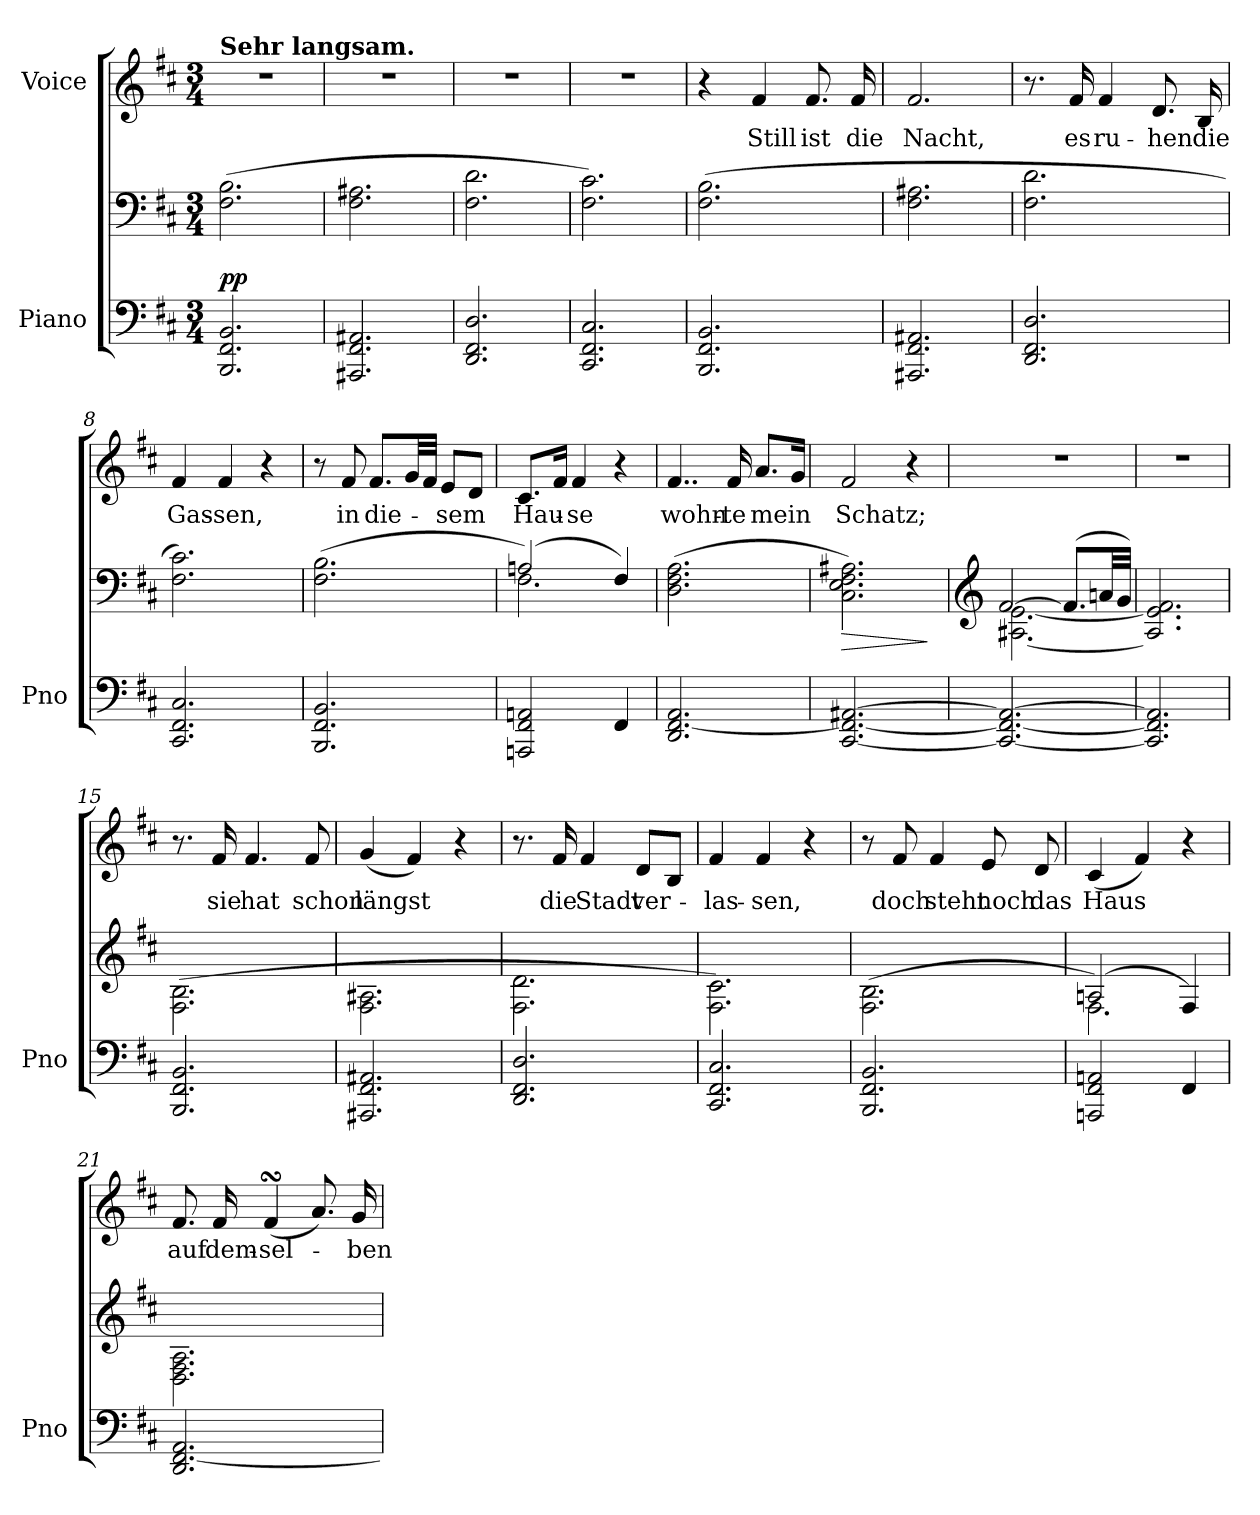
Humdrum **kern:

**kern	**kern	**dynam	**kern	**text
*part2	*part2	*part2	*part1	*part1
*staff3	*staff2	*staff2/3	*staff1	*staff1
*I"Piano	*	*	*I"Voice	*
*I'Pno	*	*	*	*
*clefF4	*clefF4	*	*clefG2	*
*k[f#c#]	*k[f#c#]	*	*k[f#c#]	*
*M3/4	*M3/4	*	*M3/4	*
=1	=1	=1	=1	=1
!	!	!	!LO:TX:a:B:t=Sehr langsam.	!
!	!	!LO:DY:a=2	!	!
2.BBB/ 2.FF#/ 2.BB/	(2.F#\ 2.B\	pp	2.r	.
=2	=2	=2	=2	=2
2.AAA#X/ 2.FF#/ 2.AA#X/	2.F#\ 2.A#X\	.	2.r	.
=3	=3	=3	=3	=3
2.DD/ 2.FF#/ 2.D/	2.F#\ 2.d\	.	2.r	.
=4	=4	=4	=4	=4
2.CC#/ 2.FF#/ 2.C#/	2.F#\ 2.c#\)	.	2.r	.
=5	=5	=5	=5	=5
2.BBB/ 2.FF#/ 2.BB/	(2.F#\ 2.B\	.	4r	.
!	!	!	!	!LO:LY:b
.	.	.	4f#/	Still
!	!	!	!	!LO:LY:b
.	.	.	8.f#/	ist
!	!	!	!	!LO:LY:b
.	.	.	16f#/	die
=6	=6	=6	=6	=6
!	!	!	!	!LO:LY:b
2.AAA#X/ 2.FF#/ 2.AA#X/	2.F#\ 2.A#X\	.	2.f#/	Nacht,
=7	=7	=7	=7	=7
2.DD/ 2.FF#/ 2.D/	2.F#\ 2.d\	.	8.r	.
!	!	!	!	!LO:LY:b
.	.	.	16f#/	es
!	!	!	!	!LO:LY:b
.	.	.	4f#/	ru-
!	!	!	!	!LO:LY:b
.	.	.	8.d/	-hen
!	!	!	!	!LO:LY:b
.	.	.	16B/	die
=8	=8	=8	=8	=8
!	!	!	!	!LO:LY:b
2.CC#/ 2.FF#/ 2.C#/	2.F#\ 2.c#\)	.	4f#/	Gas-
!	!	!	!	!LO:LY:b
.	.	.	4f#/	-sen,
.	.	.	4r	.
!!LO:LB:g=z
=9	=9	=9	=9	=9
2.BBB/ 2.FF#/ 2.BB/	(2.F#\ 2.B\	.	8r	.
!	!	!	!	!LO:LY:b
.	.	.	8f#/	in
!	!	!	!	!LO:LY:b
.	.	.	8.f#/L	die-
.	.	.	32g/LL	.
.	.	.	32f#/JJJ	.
!	!	!	!	!LO:LY:b
.	.	.	8e/L	-sem
.	.	.	8d/J	.
=10	=10	=10	=10	=10
*	*^	*	*	*
!	!	!	!	!	!LO:LY:b
2AAAn/ 2FF#/ 2AAn/	(2An/)	2.F#\	.	8.c#/L	Hau-
.	.	.	.	16f#/Jk	.
!	!	!	!	!	!LO:LY:b
.	.	.	.	4f#/	se
4FF#/	4F#/)	.	.	4r	.
*	*v	*v	*	*	*
=11	=11	=11	=11	=11
!	!	!	!	!LO:LY:b
2.DD/ [<2.FF#/ 2.AA/	(2.D\ 2.F#\ 2.A\	.	4..f#/	wohn-
!	!	!	!	!LO:LY:b
.	.	.	16f#/	-te
!	!	!	!	!LO:LY:b
.	.	.	8.a/L	mein
.	.	.	16g/Jk	.
=12	=12	=12	=12	=12
!	!	!LO:HP:b	!	!LO:LY:b
[2.CC#/ 2.FF#/_ [2.AA#X/	2.C#\ 2.E\ 2.F#\ 2.A#X\)	>	2f#/	Schatz;
.	.	.	4r	.
.	.	]	.	.
=13	=13	=13	=13	=13
*	*clefG2	*	*	*
*	*^	*	*	*
2.CC#/_ 2.FF#/_ 2.AA#/_	[2f#/	[2.A#X\ [2.e\	.	2.r	.
.	(8.f#/L]	.	.	.	.
.	32an/LL	.	.	.	.
.	32g/JJJ)	.	.	.	.
=14	=14	=14	=14	=14	=14
2.CC#/] 2.FF#/] 2.AA#/]	2.ryy	2.A#/] 2.e/] 2.f#/	.	2.r	.
*	*v	*v	*	*	*
=15	=15	=15	=15	=15
2.BBB/ 2.FF#/ 2.BB/	(2.F#\ 2.B\	.	8.r	.
!	!	!	!	!LO:LY:b
.	.	.	16f#/	sie
!	!	!	!	!LO:LY:b
.	.	.	4.f#/	hat
!	!	!	!	!LO:LY:b
.	.	.	8f#/	schon
!!LO:LB:g=z
=16	=16	=16	=16	=16
!	!	!	!	!LO:LY:b
2.AAA#X/ 2.FF#/ 2.AA#X/	2.F#\ 2.A#X\	.	(4g/	längst
.	.	.	4f#/)	.
.	.	.	4r	.
=17	=17	=17	=17	=17
2.DD/ 2.FF#/ 2.D/	2.F#\ 2.d\	.	8.r	.
!	!	!	!	!LO:LY:b
.	.	.	16f#/	die
!	!	!	!	!LO:LY:b
.	.	.	4f#/	Stadt
!	!	!	!	!LO:LY:b
.	.	.	8d/L	ver-
.	.	.	8B/J	.
=18	=18	=18	=18	=18
!	!	!	!	!LO:LY:b
2.CC#/ 2.FF#/ 2.C#/	2.F#\ 2.c#\)	.	4f#/	las-
!	!	!	!	!LO:LY:b
.	.	.	4f#/	-sen,
.	.	.	4r	.
=19	=19	=19	=19	=19
2.BBB/ 2.FF#/ 2.BB/	(2.F#\ 2.B\	.	8r	.
!	!	!	!	!LO:LY:b
.	.	.	8f#/	doch
!	!	!	!	!LO:LY:b
.	.	.	4f#/	steht
!	!	!	!	!LO:LY:b
.	.	.	8e/	noch
!	!	!	!	!LO:LY:b
.	.	.	8d/	das
=20	=20	=20	=20	=20
*	*^	*	*	*
!	!	!	!	!	!LO:LY:b
2AAAn/ 2FF#/ 2AAn/	(2An/)	2.F#\	.	(4c#/	Haus
.	.	.	.	4f#/)	.
4FF#/	4F#/)	.	.	4r	.
*	*v	*v	*	*	*
=21	=21	=21	=21	=21
!	!	!	!	!LO:LY:b
2.DD/ [<2.FF#/ 2.AA/	2.D\ 2.F#\ 2.A\	.	8.f#/	auf
!	!	!	!	!LO:LY:b
.	.	.	16f#/	dem-
!	!	!	!	!LO:LY:b
.	.	.	(4f#sSsS/	-sel-
.	.	.	8.a/)	.
!	!	!	!	!LO:LY:b
.	.	.	16g/	ben
=	=	=	=	=
*-	*-	*-	*-	*-
